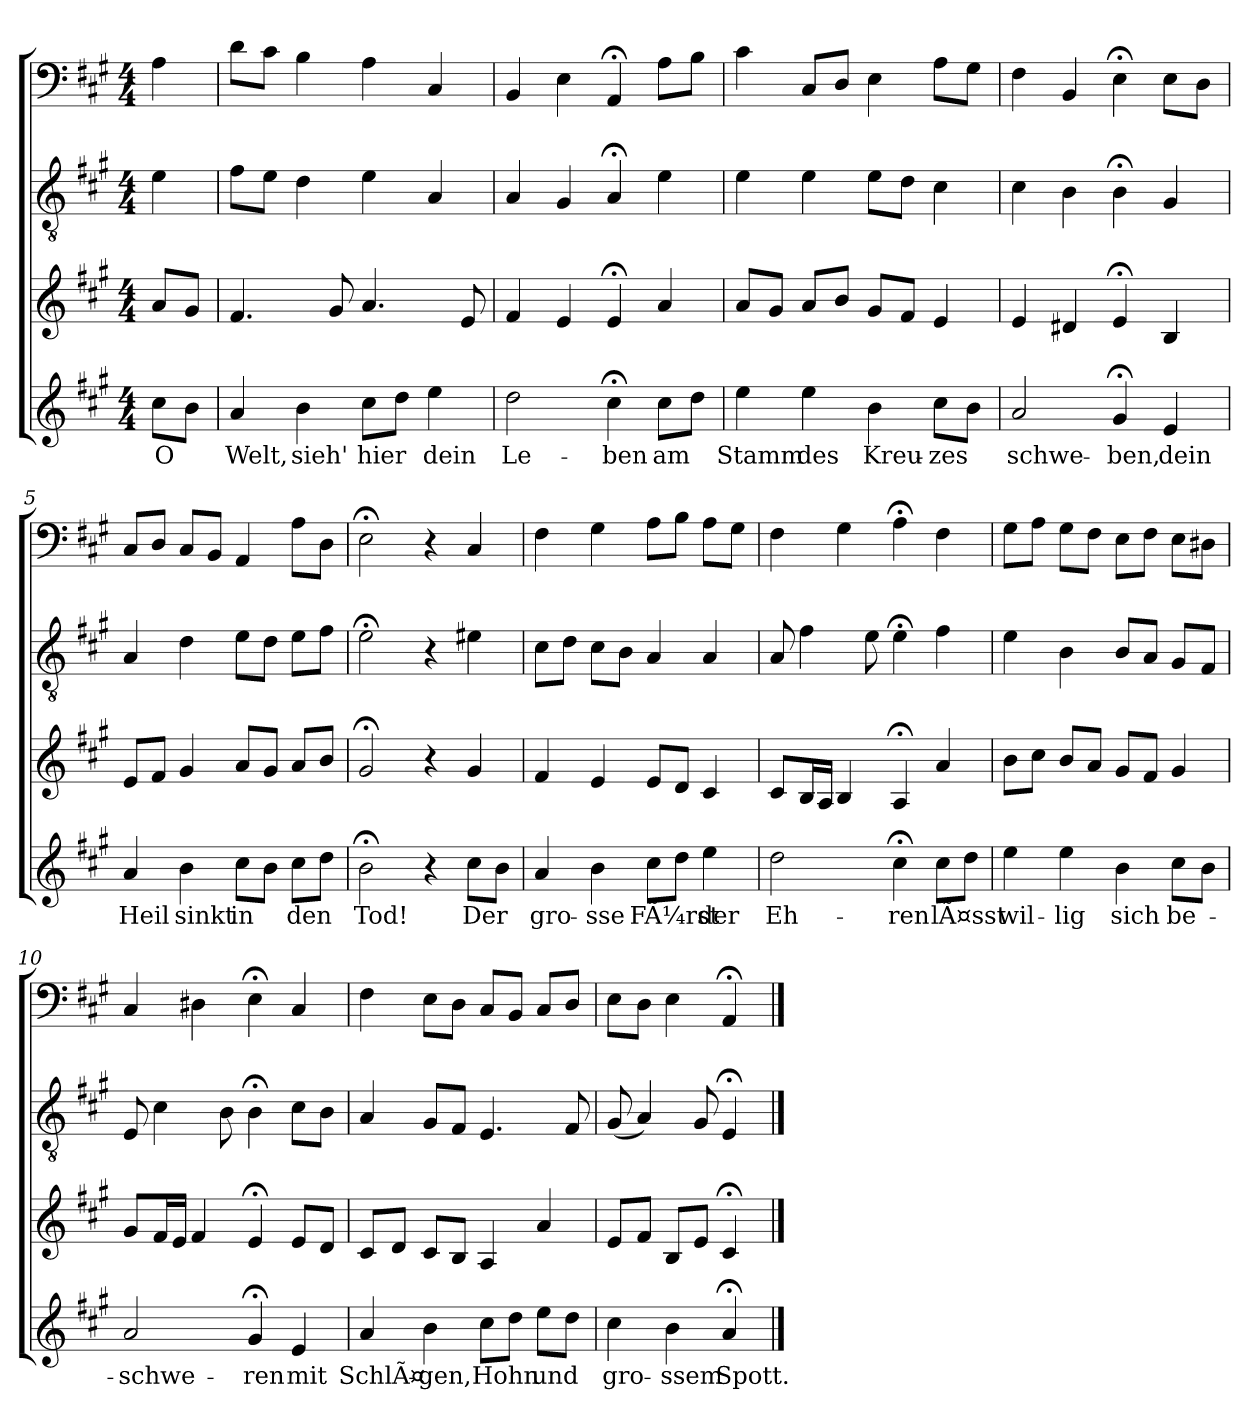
**kern	**text	**kern	**kern	**kern
*part4	*part4	*part3	*part2	*part1
*staff4	*staff4	*staff3	*staff2	*staff1
*clefG2	*	*clefG2	*clefGv2	*clefF4
*k[f#c#g#]	*	*k[f#c#g#]	*k[f#c#g#]	*k[f#c#g#]
*A:	*	*A:	*A:	*A:
*M4/4	*	*M4/4	*M4/4	*M4/4
=	=	=	=	=
8cc#L	O	8aL	4e	4A
8bJ	.	8g#J	.	.
=1	=1	=1	=1	=1
4a	Welt,	4.f#	8f#L	8dL
.	.	.	8eJ	8c#J
4b	sieh'	.	4d	4B
.	.	8g#	.	.
8cc#L	hier	4.a	4e	4A
8ddJ	.	.	.	.
4ee	dein	.	4A	4C#
.	.	8e	.	.
=2	=2	=2	=2	=2
2dd	Le-	4f#	4A	4BB
.	.	4e	4G#	4E
4cc#;<	-ben	4e;<	4A;<	4AA;<
8cc#L	am	4a	4e	8AL
8ddJ	.	.	.	8BJ
=3	=3	=3	=3	=3
4ee	Stamm	8aL	4e	4c#
.	.	8g#J	.	.
4ee	des	8aL	4e	8C#L
.	.	8bJ	.	8DJ
4b	Kreu-	8g#L	8eL	4E
.	.	8f#J	8dJ	.
8cc#L	-zes	4e	4c#	8AL
8bJ	.	.	.	8G#J
=4	=4	=4	=4	=4
2a	schwe-	4e	4c#	4F#
.	.	4d#X	4B	4BB
4g#;<	-ben,	4e;<	4B;<	4E;<
4e	dein	4B	4G#	8EL
.	.	.	.	8DJ
=5	=5	=5	=5	=5
4a	Heil	8eL	4A	8C#L
.	.	8f#J	.	8DJ
4b	sinkt	4g#	4d	8C#L
.	.	.	.	8BBJ
8cc#L	in	8aL	8eL	4AA
8bJ	.	8g#J	8dJ	.
8cc#L	den	8aL	8eL	8AL
8ddJ	.	8bJ	8f#J	8DJ
=6	=6	=6	=6	=6
2b;<	Tod!	2g#;<	2e;<	2E;<
4r	.	4r	4r	4r
8cc#L	Der	4g#	4e#X	4C#
8bJ	.	.	.	.
=7	=7	=7	=7	=7
4a	gro-	4f#	8c#L	4F#
.	.	.	8dJ	.
4b	-sse	4e	8c#L	4G#
.	.	.	8BJ	.
8cc#L	FÃ¼rst	8eL	4A	8AL
8ddJ	.	8dJ	.	8BJ
4ee	der	4c#	4A	8AL
.	.	.	.	8G#J
=8	=8	=8	=8	=8
2dd	Eh-	8c#L	8A	4F#
.	.	16BL	4f#	.
.	.	16AJJ	.	.
.	.	4B	.	4G#
.	.	.	8e	.
4cc#;<	-ren	4A;<	4e;<	4A;<
8cc#L	lÃ¤sst	4a	4f#	4F#
8ddJ	.	.	.	.
=9	=9	=9	=9	=9
4ee	wil-	8bL	4e	8G#L
.	.	8cc#J	.	8AJ
4ee	-lig	8bL	4B	8G#L
.	.	8aJ	.	8F#J
4b	sich	8g#L	8BL	8EL
.	.	8f#J	8AJ	8F#J
8cc#L	be-	4g#	8G#L	8EL
8bJ	.	.	8F#J	8D#XJ
=10	=10	=10	=10	=10
2a	-schwe-	8g#L	8E	4C#
.	.	16f#L	4c#	.
.	.	16eJJ	.	.
.	.	4f#	.	4D#X
.	.	.	8B	.
4g#;<	-ren	4e;<	4B;<	4E;<
4e	mit	8eL	8c#L	4C#
.	.	8dJ	8BJ	.
=11	=11	=11	=11	=11
4a	SchlÃ¤-	8c#L	4A	4F#
.	.	8dJ	.	.
4b	-gen,	8c#L	8G#L	8EL
.	.	8BJ	8F#J	8DJ
8cc#L	Hohn	4A	4.E	8C#L
8ddJ	.	.	.	8BBJ
8eeL	und	4a	.	8C#L
8ddJ	.	.	8F#	8DJ
=12	=12	=12	=12	=12
4cc#	gro-	8eL	(8G#	8EL
.	.	8f#J	4A)	8DJ
4b	-ssem	8BL	.	4E
.	.	8eJ	8G#	.
4a;<	Spott.	4c#;<	4E;<	4AA;<
==	==	==	==	==
*-	*-	*-	*-	*-
